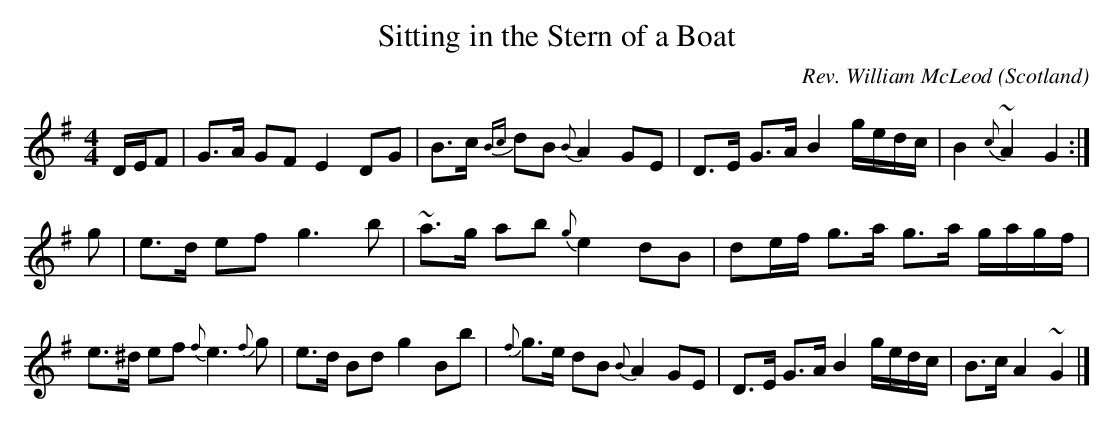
X:1
T:Sitting in the Stern of a Boat
O:Scotland
M:4/4
C:Rev. William McLeod
K:G
D/E/F |\
G>A GF E2 DG | B>c {Bc}dB {B}A2 GE|\
D>E G>A B2 g/e/d/c/ | B2 {c}~A2 G2 :|
g |\
e>d ef g3b | ~a>g ab {g}e2 dB |\
de/f/ g>a g>a g/a/g/f/ | e>^d ef {f}e3 {f}g |\
e>d Bd g2 Bb | {f}g>e dB  {B}A2 GE |\
D>E G>A B2 g/e/d/c/ | B>c A2 ~G2 |]
